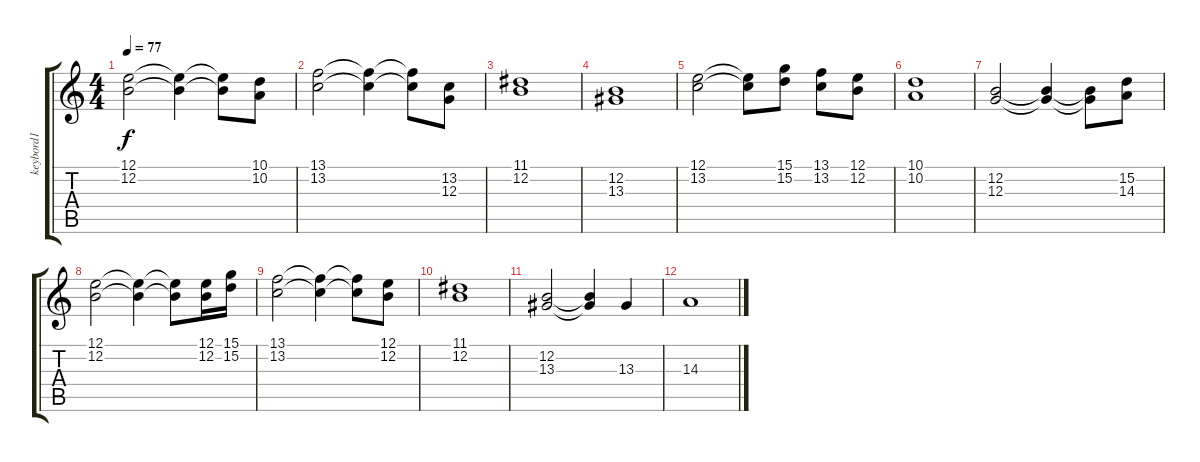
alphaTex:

\track ("keybord1" "keybord1") {instrument stringensemble1}
\staff {score tabs}
\tuning (E4 B3 G3 D3 A2 E2) {hide}
\ts (4 4)
\tempo 77
\clef g2
\ks c
(12.1 12.2).2{dy f} (12.1{t} 12.2{t}).4 (12.1{t} 12.2{t}).8 (10.1 10.2).8 |
(13.1 13.2).2 (13.1{t} 13.2{t}).4 (13.1{t} 13.2{t}).8 (13.2 12.3).8 |
(11.1 12.2).1 |
(12.2 13.3).1 |
(12.1 13.2).2 (12.1{t} 13.2{t}).8 (15.1 15.2).8 (13.1 13.2).8 (12.1 12.2).8 |
(10.1 10.2).1 |
(12.2 12.3).2 (12.2{t} 12.3{t}).4 (12.2{t} 12.3{t}).8 (15.2 14.3).8 |
(12.1 12.2).2 (12.1{t} 12.2{t}).4 (12.1{t} 12.2{t}).8 (12.1 12.2).16 (15.1 15.2).16 |
(13.1 13.2).2 (13.1{t} 13.2{t}).4 (13.1{t} 13.2{t}).8 (12.1 12.2).8 |
(11.1 12.2).1 |
(12.2 13.3).2 (12.2{t} 13.3{t}).4 13.3.4 |
14.3.1{volume 5}
